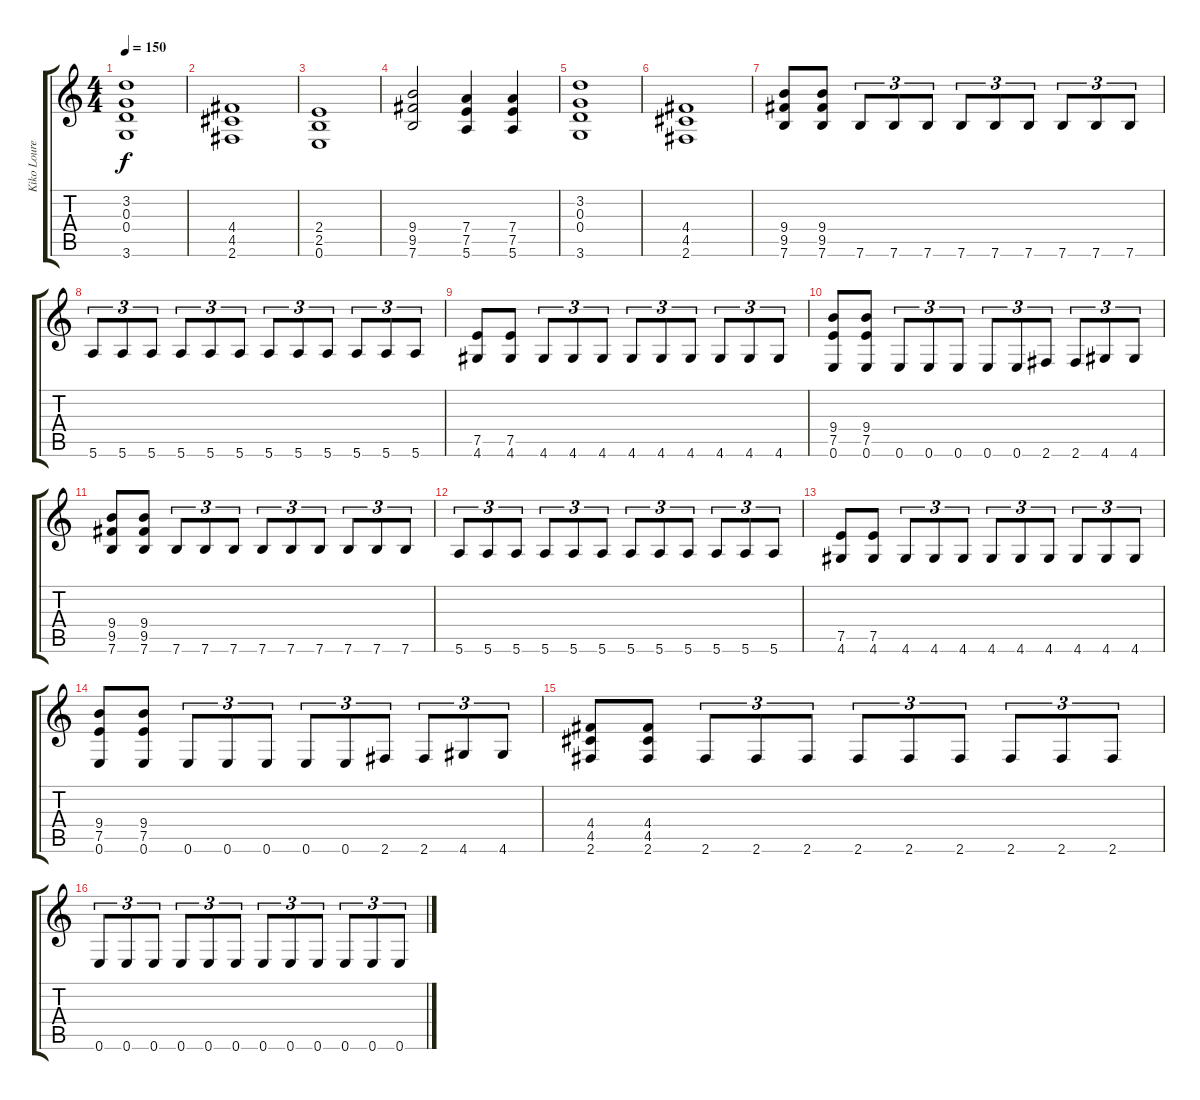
\track ("Kiko Loureiro" "Kiko Loure") {instrument distortionguitar}
\staff {score tabs}
\tuning (E4 B3 G3 D3 A2 E2) {hide}
\ts (4 4)
\tempo 150
\clef g2
\ks c
(3.2 0.3 0.4 3.6).1{dy f} |
(4.4 4.5 2.6).1 |
(2.4 2.5 0.6).1 |
(9.4 9.5 7.6).2 (7.4 7.5 5.6).4 (7.4 7.5 5.6).4 |
(3.2 0.3 0.4 3.6).1 |
(4.4 4.5 2.6).1 |
(9.4 9.5 7.6).8 (9.4 9.5 7.6).8 7.6.8{tu (3 2)} 7.6.8{tu (3 2)} 7.6.8{tu (3 2)} 7.6.8{tu (3 2)} 7.6.8{tu (3 2)} 7.6.8{tu (3 2)} 7.6.8{tu (3 2)} 7.6.8{tu (3 2)} 7.6.8{tu (3 2)} |
5.6.8{tu (3 2)} 5.6.8{tu (3 2)} 5.6.8{tu (3 2)} 5.6.8{tu (3 2)} 5.6.8{tu (3 2)} 5.6.8{tu (3 2)} 5.6.8{tu (3 2)} 5.6.8{tu (3 2)} 5.6.8{tu (3 2)} 5.6.8{tu (3 2)} 5.6.8{tu (3 2)} 5.6.8{tu (3 2)} |
(7.5 4.6).8 (7.5 4.6).8 4.6.8{tu (3 2)} 4.6.8{tu (3 2)} 4.6.8{tu (3 2)} 4.6.8{tu (3 2)} 4.6.8{tu (3 2)} 4.6.8{tu (3 2)} 4.6.8{tu (3 2)} 4.6.8{tu (3 2)} 4.6.8{tu (3 2)} |
(9.4 7.5 0.6).8 (9.4 7.5 0.6).8 0.6.8{tu (3 2)} 0.6.8{tu (3 2)} 0.6.8{tu (3 2)} 0.6.8{tu (3 2)} 0.6.8{tu (3 2)} 2.6.8{tu (3 2)} 2.6.8{tu (3 2)} 4.6.8{tu (3 2)} 4.6.8{tu (3 2)} |
(9.4 9.5 7.6).8 (9.4 9.5 7.6).8 7.6.8{tu (3 2)} 7.6.8{tu (3 2)} 7.6.8{tu (3 2)} 7.6.8{tu (3 2)} 7.6.8{tu (3 2)} 7.6.8{tu (3 2)} 7.6.8{tu (3 2)} 7.6.8{tu (3 2)} 7.6.8{tu (3 2)} |
5.6.8{tu (3 2)} 5.6.8{tu (3 2)} 5.6.8{tu (3 2)} 5.6.8{tu (3 2)} 5.6.8{tu (3 2)} 5.6.8{tu (3 2)} 5.6.8{tu (3 2)} 5.6.8{tu (3 2)} 5.6.8{tu (3 2)} 5.6.8{tu (3 2)} 5.6.8{tu (3 2)} 5.6.8{tu (3 2)} |
(7.5 4.6).8 (7.5 4.6).8 4.6.8{tu (3 2)} 4.6.8{tu (3 2)} 4.6.8{tu (3 2)} 4.6.8{tu (3 2)} 4.6.8{tu (3 2)} 4.6.8{tu (3 2)} 4.6.8{tu (3 2)} 4.6.8{tu (3 2)} 4.6.8{tu (3 2)} |
(9.4 7.5 0.6).8 (9.4 7.5 0.6).8 0.6.8{tu (3 2)} 0.6.8{tu (3 2)} 0.6.8{tu (3 2)} 0.6.8{tu (3 2)} 0.6.8{tu (3 2)} 2.6.8{tu (3 2)} 2.6.8{tu (3 2)} 4.6.8{tu (3 2)} 4.6.8{tu (3 2)} |
(4.4 4.5 2.6).8 (4.4 4.5 2.6).8 2.6.8{tu (3 2)} 2.6.8{tu (3 2)} 2.6.8{tu (3 2)} 2.6.8{tu (3 2)} 2.6.8{tu (3 2)} 2.6.8{tu (3 2)} 2.6.8{tu (3 2)} 2.6.8{tu (3 2)} 2.6.8{tu (3 2)} |
0.6.8{tu (3 2)} 0.6.8{tu (3 2)} 0.6.8{tu (3 2)} 0.6.8{tu (3 2)} 0.6.8{tu (3 2)} 0.6.8{tu (3 2)} 0.6.8{tu (3 2)} 0.6.8{tu (3 2)} 0.6.8{tu (3 2)} 0.6.8{tu (3 2)} 0.6.8{tu (3 2)} 0.6.8{tu (3 2)}
